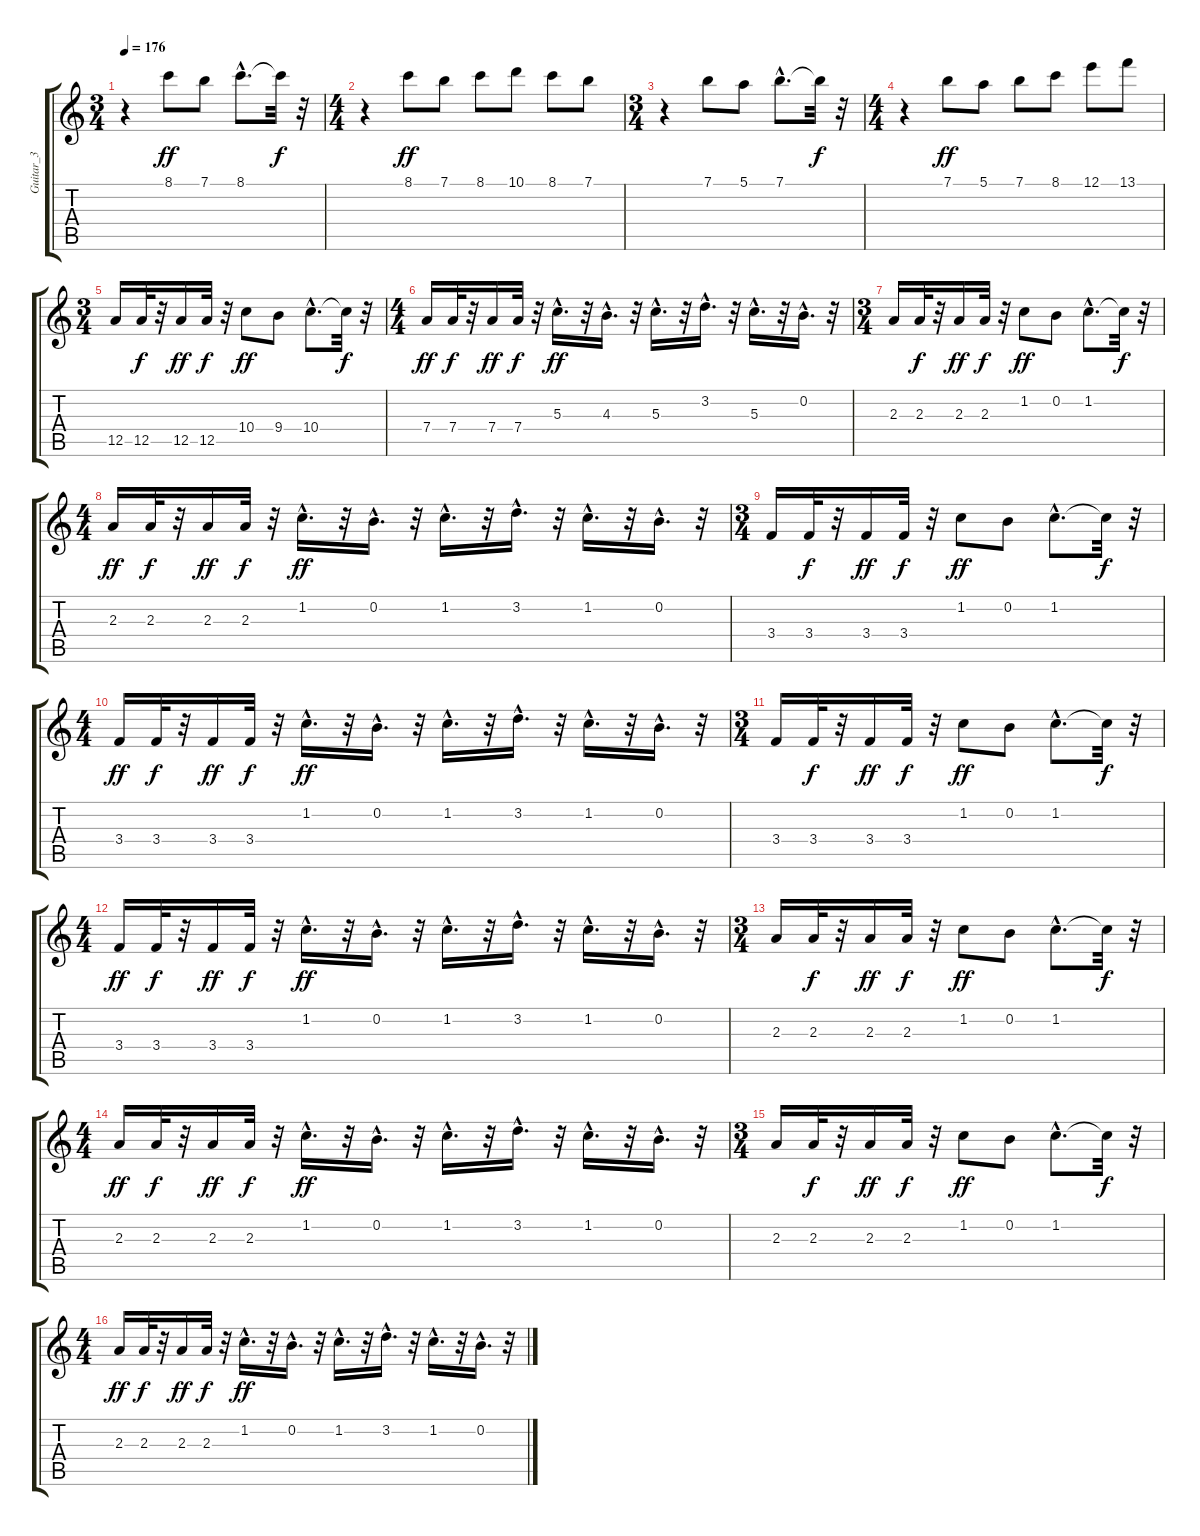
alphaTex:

\track ("Guitar_3" "Guitar_3") {instrument distortionguitar}
\staff {score tabs}
\tuning (E4 B3 G3 D3 A2 E2) {hide}
\ts (3 4)
\tempo 176
\clef g2
\ks c
r.4{dy ff} 8.1.8 7.1.8 8.1{hac}.8{d} 8.1{t}.32{dy f} r.32 |
\ts (4 4)
r.4 8.1.8{dy ff} 7.1.8 8.1.8 10.1.8 8.1.8 7.1.8 |
\ts (3 4)
r.4 7.1.8 5.1.8 7.1{hac}.8{d} 7.1{t}.32{dy f} r.32 |
\ts (4 4)
r.4 7.1.8{dy ff} 5.1.8 7.1.8 8.1.8 12.1.8 13.1.8 |
\ts (3 4)
12.5.16 12.5.32{dy f} r.32 12.5.16{dy ff} 12.5.32{dy f} r.32 10.4.8{dy ff} 9.4.8 10.4{hac}.8{d} 10.4{t}.32{dy f} r.32 |
\ts (4 4)
7.4.16{dy ff} 7.4.32{dy f} r.32 7.4.16{dy ff} 7.4.32{dy f} r.32 5.3{hac}.16{d dy ff} r.32 4.3{hac}.16{d} r.32 5.3{hac}.16{d} r.32 3.2{hac}.16{d} r.32 5.3{hac}.16{d} r.32 0.2{hac}.16{d} r.32 |
\ts (3 4)
2.3.16 2.3.32{dy f} r.32 2.3.16{dy ff} 2.3.32{dy f} r.32 1.2.8{dy ff} 0.2.8 1.2{hac}.8{d} 1.2{t}.32{dy f} r.32 |
\ts (4 4)
2.3.16{dy ff} 2.3.32{dy f} r.32 2.3.16{dy ff} 2.3.32{dy f} r.32 1.2{hac}.16{d dy ff} r.32 0.2{hac}.16{d} r.32 1.2{hac}.16{d} r.32 3.2{hac}.16{d} r.32 1.2{hac}.16{d} r.32 0.2{hac}.16{d} r.32 |
\ts (3 4)
3.4.16 3.4.32{dy f} r.32 3.4.16{dy ff} 3.4.32{dy f} r.32 1.2.8{dy ff} 0.2.8 1.2{hac}.8{d} 1.2{t}.32{dy f} r.32 |
\ts (4 4)
3.4.16{dy ff} 3.4.32{dy f} r.32 3.4.16{dy ff} 3.4.32{dy f} r.32 1.2{hac}.16{d dy ff} r.32 0.2{hac}.16{d} r.32 1.2{hac}.16{d} r.32 3.2{hac}.16{d} r.32 1.2{hac}.16{d} r.32 0.2{hac}.16{d} r.32 |
\ts (3 4)
3.4.16 3.4.32{dy f} r.32 3.4.16{dy ff} 3.4.32{dy f} r.32 1.2.8{dy ff} 0.2.8 1.2{hac}.8{d} 1.2{t}.32{dy f} r.32 |
\ts (4 4)
3.4.16{dy ff} 3.4.32{dy f} r.32 3.4.16{dy ff} 3.4.32{dy f} r.32 1.2{hac}.16{d dy ff} r.32 0.2{hac}.16{d} r.32 1.2{hac}.16{d} r.32 3.2{hac}.16{d} r.32 1.2{hac}.16{d} r.32 0.2{hac}.16{d} r.32 |
\ts (3 4)
2.3.16 2.3.32{dy f} r.32 2.3.16{dy ff} 2.3.32{dy f} r.32 1.2.8{dy ff} 0.2.8 1.2{hac}.8{d} 1.2{t}.32{dy f} r.32 |
\ts (4 4)
2.3.16{dy ff} 2.3.32{dy f} r.32 2.3.16{dy ff} 2.3.32{dy f} r.32 1.2{hac}.16{d dy ff} r.32 0.2{hac}.16{d} r.32 1.2{hac}.16{d} r.32 3.2{hac}.16{d} r.32 1.2{hac}.16{d} r.32 0.2{hac}.16{d} r.32 |
\ts (3 4)
2.3.16 2.3.32{dy f} r.32 2.3.16{dy ff} 2.3.32{dy f} r.32 1.2.8{dy ff} 0.2.8 1.2{hac}.8{d} 1.2{t}.32{dy f} r.32 |
\ts (4 4)
2.3.16{dy ff} 2.3.32{dy f} r.32 2.3.16{dy ff} 2.3.32{dy f} r.32 1.2{hac}.16{d dy ff} r.32 0.2{hac}.16{d} r.32 1.2{hac}.16{d} r.32 3.2{hac}.16{d} r.32 1.2{hac}.16{d} r.32 0.2{hac}.16{d} r.32
